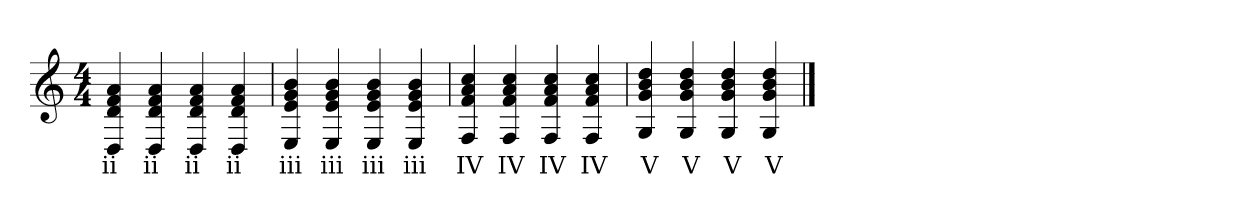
**kern	**text
*part1	*part1
*staff1	*staff1
*clefG2	*
*M4/4	*
=1	=1
4D 4d 4f 4a	ii
4D 4d 4f 4a	ii
4D 4d 4f 4a	ii
4D 4d 4f 4a	ii
=2	=2
4E 4e 4g 4b	iii
4E 4e 4g 4b	iii
4E 4e 4g 4b	iii
4E 4e 4g 4b	iii
=3	=3
4F 4f 4a 4cc	IV
4F 4f 4a 4cc	IV
4F 4f 4a 4cc	IV
4F 4f 4a 4cc	IV
=4	=4
4G 4g 4b 4dd	V
4G 4g 4b 4dd	V
4G 4g 4b 4dd	V
4G 4g 4b 4dd	V
==	==
*-	*-
